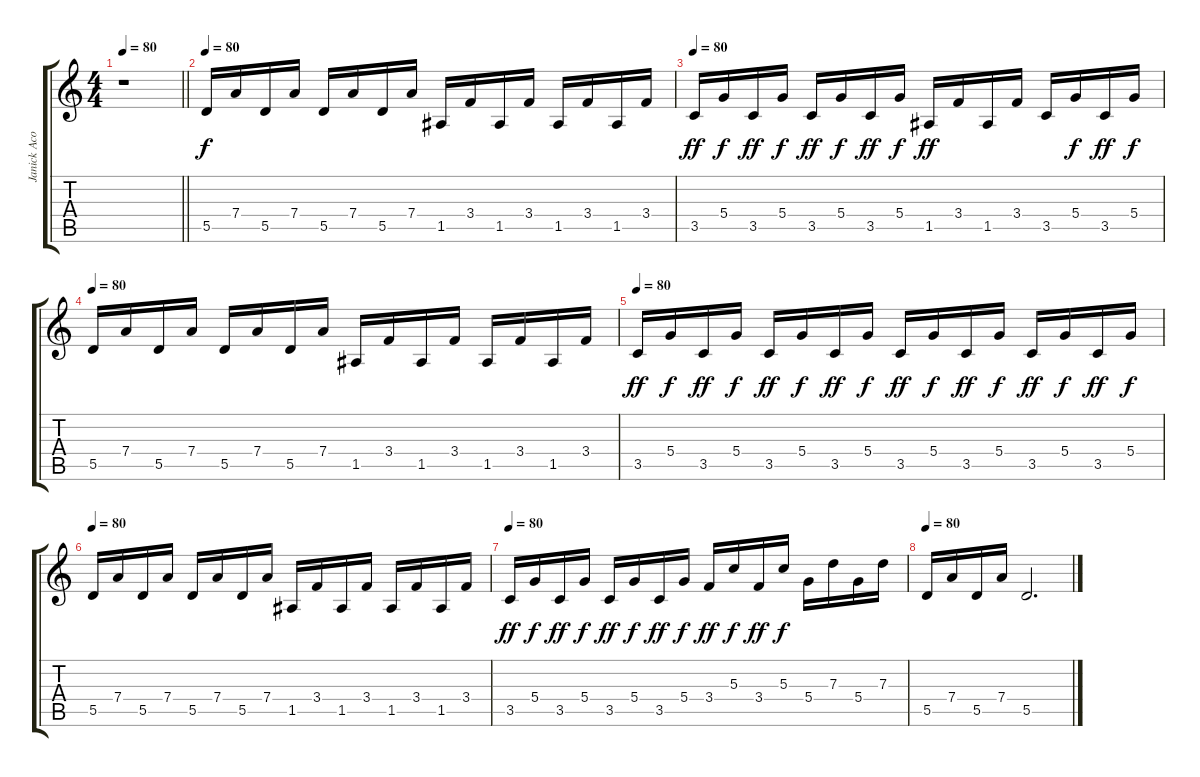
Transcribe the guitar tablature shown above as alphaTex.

\track ("Janick Acoustic" "Janick Aco") {instrument acousticguitarsteel}
\staff {score tabs}
\tuning (E4 B3 G3 D3 A2 E2) {hide}
\ts (4 4)
\tempo 80
\clef g2
\barLineRight lightlight
\ks c
r.1{dy f} |
\tempo 80
5.5.16 7.4.16 5.5.16 7.4.16 5.5.16 7.4.16 5.5.16 7.4.16 1.5.16 3.4.16 1.5.16 3.4.16 1.5.16 3.4.16 1.5.16 3.4.16 |
\tempo 80
3.5.16{dy ff} 5.4.16{dy f} 3.5.16{dy ff} 5.4.16{dy f} 3.5.16{dy ff} 5.4.16{dy f} 3.5.16{dy ff} 5.4.16{dy f} 1.5.16{dy ff} 3.4.16 1.5.16 3.4.16 3.5.16 5.4.16{dy f} 3.5.16{dy ff} 5.4.16{dy f} |
\tempo 80
5.5.16 7.4.16 5.5.16 7.4.16 5.5.16 7.4.16 5.5.16 7.4.16 1.5.16 3.4.16 1.5.16 3.4.16 1.5.16 3.4.16 1.5.16 3.4.16 |
\tempo 80
3.5.16{dy ff} 5.4.16{dy f} 3.5.16{dy ff} 5.4.16{dy f} 3.5.16{dy ff} 5.4.16{dy f} 3.5.16{dy ff} 5.4.16{dy f} 3.5.16{dy ff} 5.4.16{dy f} 3.5.16{dy ff} 5.4.16{dy f} 3.5.16{dy ff} 5.4.16{dy f} 3.5.16{dy ff} 5.4.16{dy f} |
\tempo 80
5.5.16 7.4.16 5.5.16 7.4.16 5.5.16 7.4.16 5.5.16 7.4.16 1.5.16 3.4.16 1.5.16 3.4.16 1.5.16 3.4.16 1.5.16 3.4.16 |
\tempo 80
3.5.16{dy ff} 5.4.16{dy f} 3.5.16{dy ff} 5.4.16{dy f} 3.5.16{dy ff} 5.4.16{dy f} 3.5.16{dy ff} 5.4.16{dy f} 3.4.16{dy ff} 5.3.16{dy f} 3.4.16{dy ff} 5.3.16{dy f} 5.4.16 7.3.16 5.4.16 7.3.16 |
\tempo 80
5.5.16 7.4.16 5.5.16 7.4.16 5.5.2{d}
